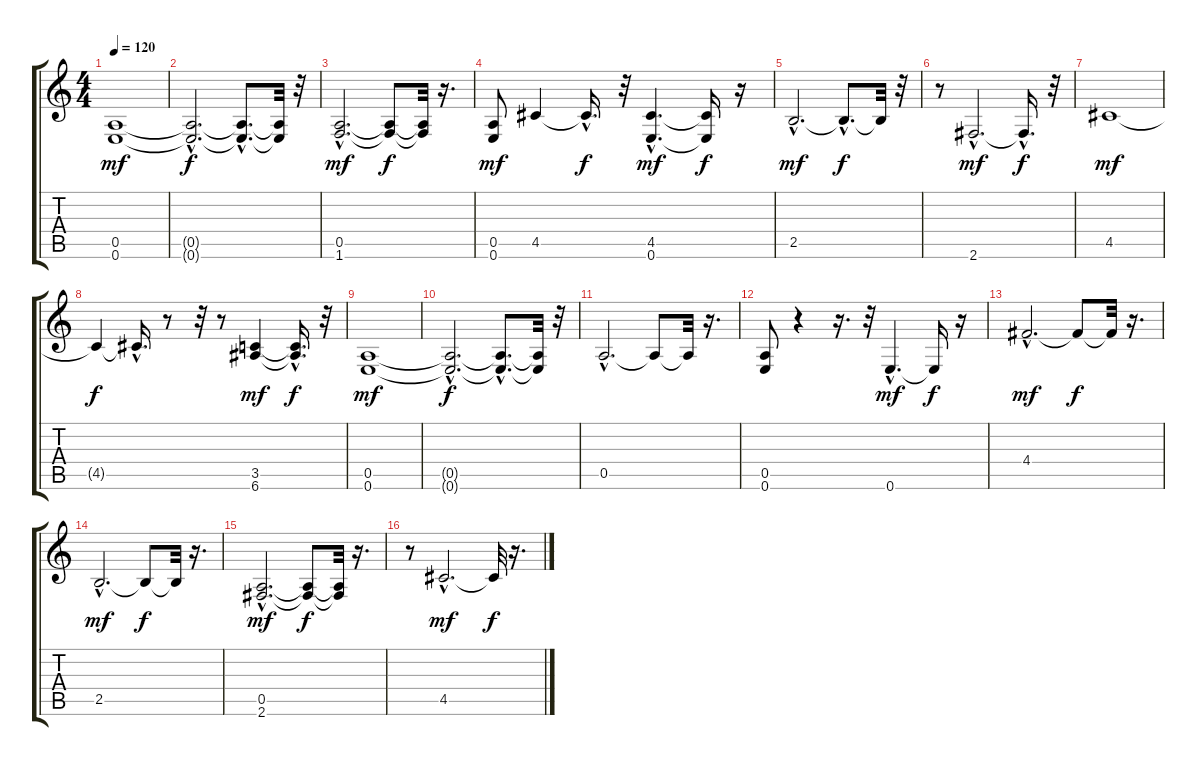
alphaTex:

\track "" {instrument overdrivenguitar}
\staff {score tabs}
\tuning (E4 B3 G3 D3 A2 E2) {hide}
\ts (4 4)
\tempo 120
\clef g2
\ks c
(0.5 0.6).1{dy mf} |
(0.5{hac t} 0.6{hac t}).2{d dy f} (0.5{hac t} 0.6{hac t}).8{d} (0.5{t} 0.6{t}).32 r.32 |
(0.5{hac} 1.6{hac}).2{d dy mf} (0.5{t} 1.6{t}).8{dy f} (0.5{t} 1.6{t}).32 r.16{d} |
(0.5 0.6).8{dy mf} 4.5.4 4.5{hac t}.16{d dy f} r.32 (4.5{hac} 0.6{hac}).4{d dy mf} (4.5{t} 0.6{t}).16{dy f} r.16 |
2.5{hac}.2{d dy mf} 2.5{hac t}.8{d dy f} 2.5{t}.32 r.32 |
r.8 2.6{hac}.2{d dy mf} 2.6{hac t}.16{d dy f} r.32 |
4.5.1{dy mf} |
4.5{t}.4{dy f} 4.5{hac t}.16{d} r.8 r.32 r.8 (3.5 6.6).4{dy mf} (3.5{hac t} 6.6{hac t}).16{d dy f} r.32 |
(0.5 0.6).1{dy mf} |
(0.5{hac t} 0.6{hac t}).2{d dy f} (0.5{hac t} 0.6{hac t}).8{d} (0.5{t} 0.6{t}).32 r.32 |
0.5{hac}.2{d} 0.5{t}.8 0.5{t}.32 r.16{d} |
(0.5 0.6).8 r.4 r.16{d} r.32 0.6{hac}.4{d dy mf} 0.6{t}.16{dy f} r.16 |
4.4{hac}.2{d dy mf} 4.4{t}.8{dy f} 4.4{t}.32 r.16{d} |
2.5{hac}.2{d dy mf} 2.5{t}.8{dy f} 2.5{t}.32 r.16{d} |
(0.5{hac} 2.6{hac}).2{d dy mf} (0.5{t} 2.6{t}).8{dy f} (0.5{t} 2.6{t}).32 r.16{d} |
r.8 4.5{hac}.2{d dy mf} 4.5{t}.32{dy f} r.16{d}
